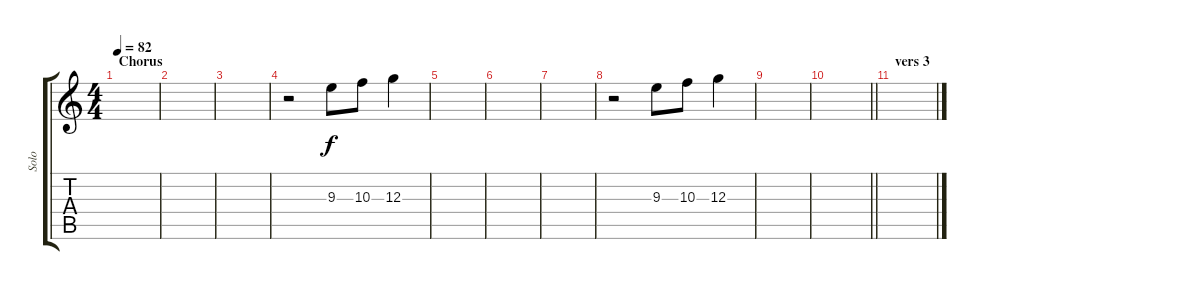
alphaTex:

\track ("Solo" "Solo") {instrument distortionguitar}
\staff {score tabs}
\tuning (E4 B3 G3 D3 A2 E2) {hide}
\ts (4 4)
\section ("" "Chorus")
\tempo 82
\clef g2
\ks c
|
|
|
r.2 9.3.8 10.3.8 12.3.4 |
|
|
|
r.2 9.3.8 10.3.8 12.3.4 |
|
\barLineRight lightlight
|
\section ("" "vers 3")
